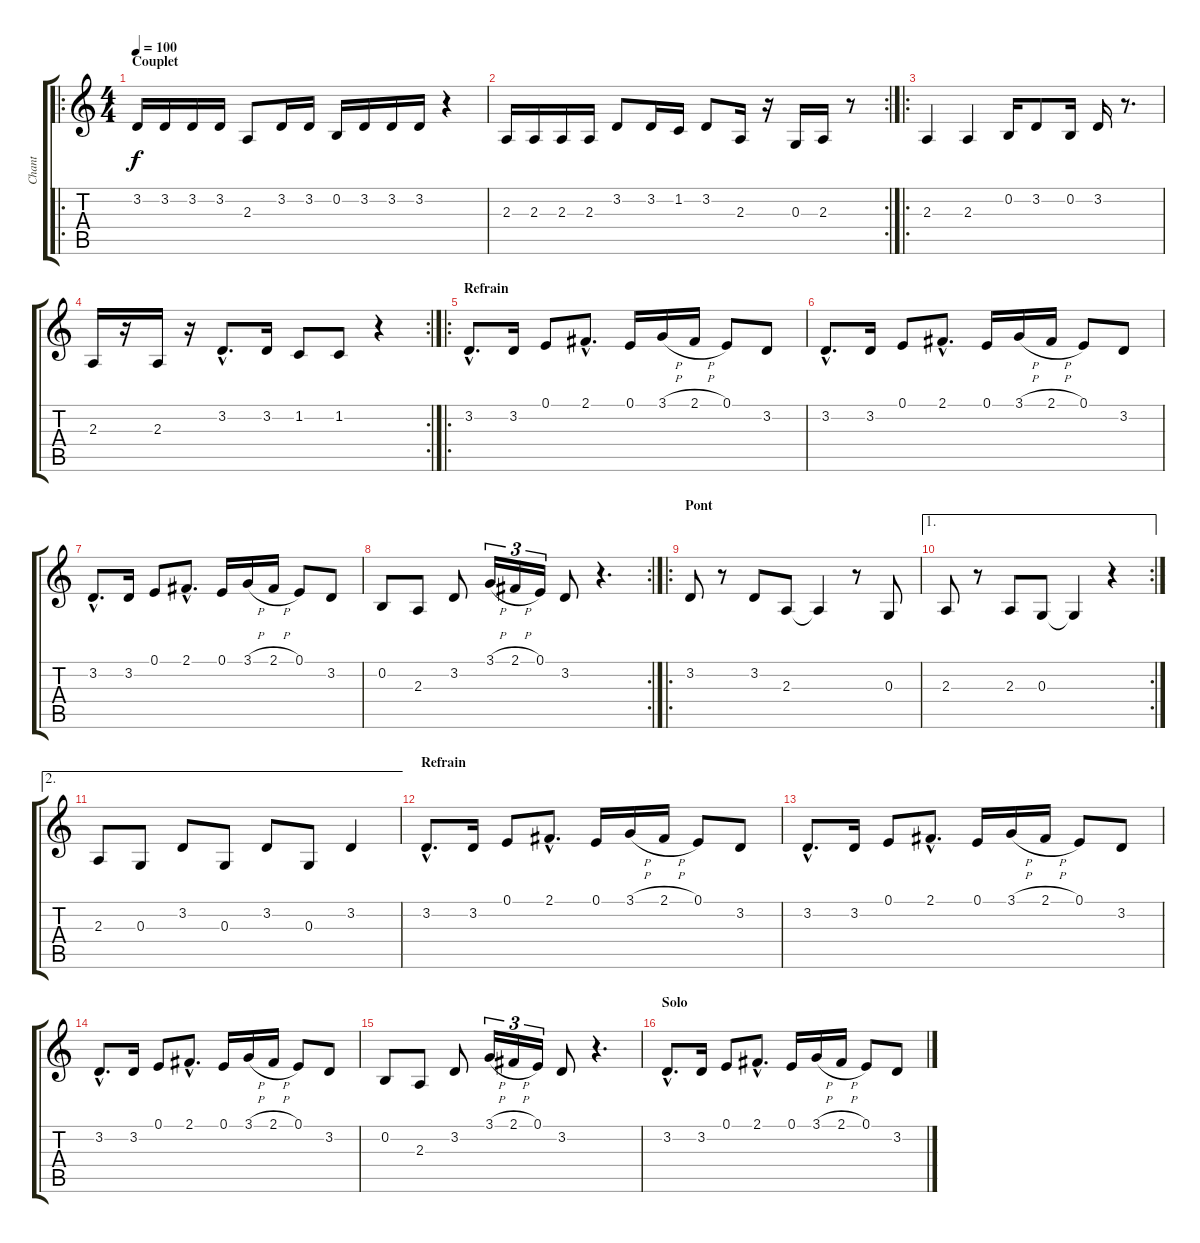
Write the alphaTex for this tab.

\track ("Chant" "Chant") {instrument lead6voice}
\staff {score tabs}
\tuning (E4 B3 G3 D3 A2 E2) {hide}
\ro
\ts (4 4)
\section ("" "Couplet")
\tempo 100
\clef g2
\ks c
3.2.16{dy f} 3.2.16 3.2.16 3.2.16 2.3.8 3.2.16 3.2.16 0.2.16 3.2.16 3.2.16 3.2.16 r.4 |
\rc 2
2.3.16 2.3.16 2.3.16 2.3.16 3.2.8 3.2.16 1.2.16 3.2.8 2.3.16 r.16 0.3.16 2.3.16 r.8 |
\ro
2.3.4 2.3.4 0.2.16 3.2.8 0.2.16 3.2.16 r.8{d} |
\rc 2
2.3.16 r.16 2.3.16 r.16 3.2{hac}.8{d} 3.2.16 1.2.8 1.2.8 r.4 |
\ro
\section ("" "Refrain")
3.2{hac}.8{d volume 16} 3.2.16 0.1.8 2.1{hac}.8{d} 0.1.16 3.1{h}.16 2.1{h}.16 0.1.8 3.2.8 |
3.2{hac}.8{d} 3.2.16 0.1.8 2.1{hac}.8{d} 0.1.16 3.1{h}.16 2.1{h}.16 0.1.8 3.2.8 |
3.2{hac}.8{d} 3.2.16 0.1.8 2.1{hac}.8{d} 0.1.16 3.1{h}.16 2.1{h}.16 0.1.8 3.2.8 |
\rc 2
0.2.8 2.3.8 3.2.8 3.1{h}.16{tu (3 2)} 2.1{h}.16{tu (3 2)} 0.1.16{tu (3 2)} 3.2.8 r.4{d} |
\ro
\section ("" "Pont")
3.2.8 r.8 3.2.8 2.3.8 2.3{t}.4 r.8 0.3.8 |
\ae 1
\rc 2
2.3.8 r.8 2.3.8 0.3.8 0.3{t}.4 r.4 |
\ae 2
2.3.8 0.3.8 3.2.8 0.3.8 3.2.8 0.3.8 3.2.4 |
\section ("" "Refrain")
3.2{hac}.8{d volume 16} 3.2.16 0.1.8 2.1{hac}.8{d} 0.1.16 3.1{h}.16 2.1{h}.16 0.1.8 3.2.8 |
3.2{hac}.8{d} 3.2.16 0.1.8 2.1{hac}.8{d} 0.1.16 3.1{h}.16 2.1{h}.16 0.1.8 3.2.8 |
3.2{hac}.8{d} 3.2.16 0.1.8 2.1{hac}.8{d} 0.1.16 3.1{h}.16 2.1{h}.16 0.1.8 3.2.8 |
0.2.8 2.3.8 3.2.8 3.1{h}.16{tu (3 2)} 2.1{h}.16{tu (3 2)} 0.1.16{tu (3 2)} 3.2.8 r.4{d} |
\section ("" "Solo")
3.2{hac}.8{d volume 16} 3.2.16 0.1.8 2.1{hac}.8{d} 0.1.16 3.1{h}.16 2.1{h}.16 0.1.8 3.2.8
